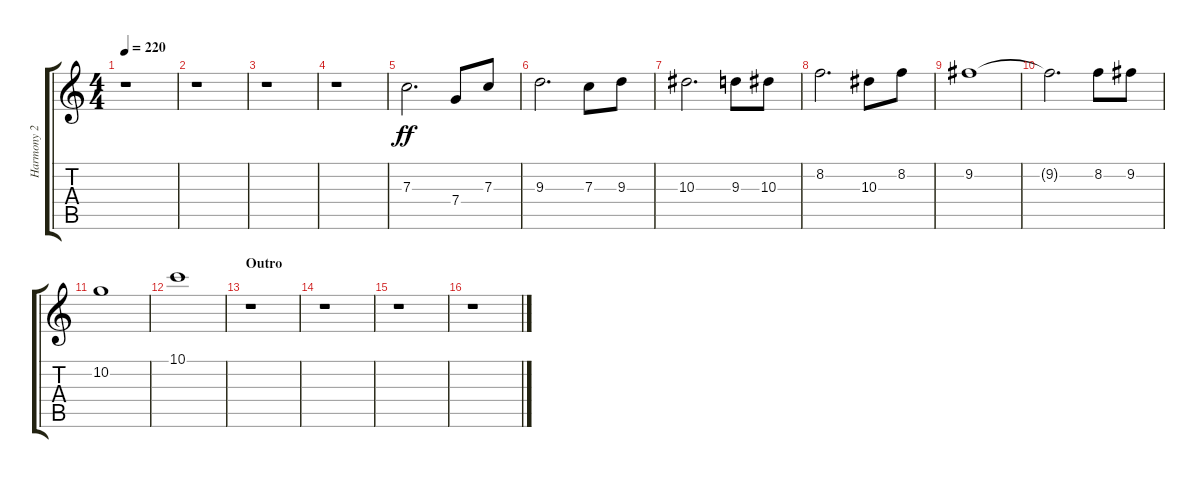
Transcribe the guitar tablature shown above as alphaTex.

\track ("Harmony 2" "Harmony 2") {instrument overdrivenguitar}
\staff {score tabs}
\tuning (D4 A3 F3 C3 G2 C2) {hide}
\ts (4 4)
\tempo 220
\clef g2
\ks aminor
r.1{dy ff} |
r.1 |
r.1 |
r.1 |
7.3.2{d} 7.4.8 7.3.8 |
9.3.2{d} 7.3.8 9.3.8 |
10.3.2{d} 9.3.8 10.3.8 |
8.2.2{d} 10.3.8 8.2.8 |
9.2.1 |
9.2{t}.2{d} 8.2.8 9.2.8 |
10.2.1 |
10.1.1 |
\section ("" "Outro")
r.1 |
r.1 |
r.1 |
r.1
